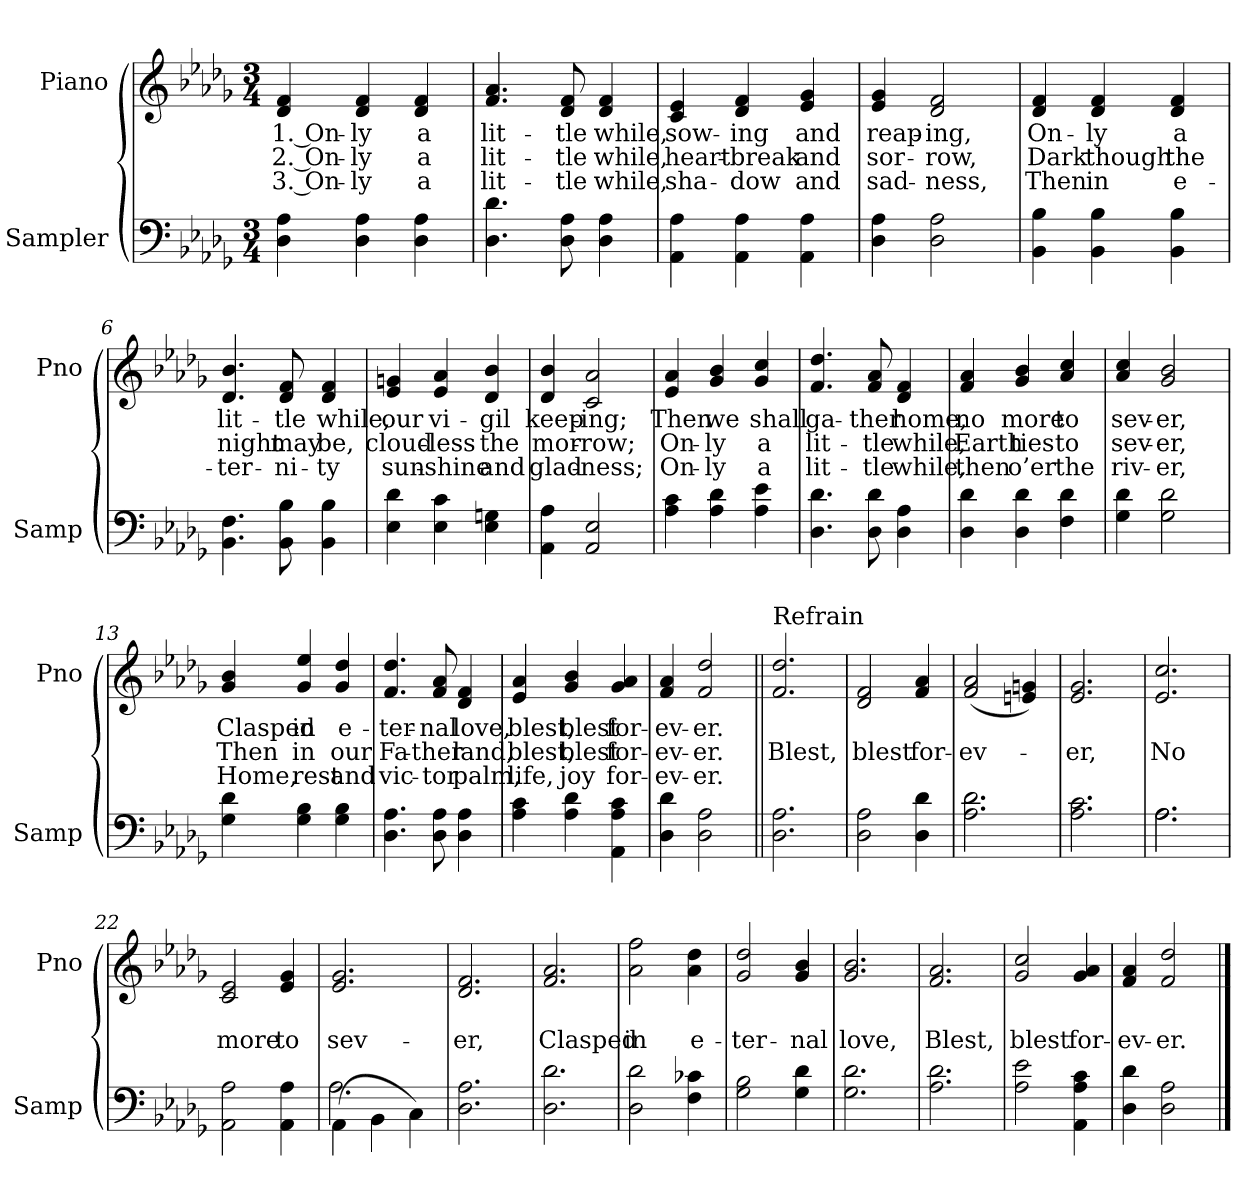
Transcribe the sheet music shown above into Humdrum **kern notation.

**kern	**kern	**text	**text	**text
*part2	*part1	*part1	*part1	*part1
*staff2	*staff1	*staff1	*staff1	*staff1
*I"Sampler	*I"Piano	*	*	*
*I'Samp	*I'Pno	*	*	*
*clefF4	*clefG2	*	*	*
*k[b-e-a-d-g-]	*k[b-e-a-d-g-]	*	*	*
*D-:	*D-:	*	*	*
*M3/4	*M3/4	*	*	*
=1	=1	=1	=1	=1
4D-\ 4A-\	4d-/ 4f/	1. On-	2. On-	3. On-
4D-\ 4A-\	4d-/ 4f/	-ly	-ly	-ly
4D-\ 4A-\	4d-/ 4f/	a	a	a
=2	=2	=2	=2	=2
4.D-\ 4.d-\	4.f/ 4.a-/	lit-	lit-	lit-
8D-\ 8A-\	8d-/ 8f/	-tle	-tle	-tle
4D-\ 4A-\	4d-/ 4f/	while,	while,	while,
=3	=3	=3	=3	=3
4AA-\ 4A-\	4c/ 4e-/	sow-	heart-	sha-
4AA-\ 4A-\	4d-/ 4f/	-ing	-break	-dow
4AA-\ 4A-\	4e-/ 4g-/	and	and	and
=4	=4	=4	=4	=4
4D-\ 4A-\	4e-/ 4g-/	reap-	sor-	sad-
2D-\ 2A-\	2d-/ 2f/	-ing,	-row,	-ness,
=5	=5	=5	=5	=5
4BB-\ 4B-\	4d-/ 4f/	On-	Dark	Then
4BB-\ 4B-\	4d-/ 4f/	-ly	though	in
4BB-\ 4B-\	4d-/ 4f/	a	the	e-
=6	=6	=6	=6	=6
4.BB-\ 4.F\	4.d-/ 4.b-/	lit-	night	-ter-
8BB-\ 8B-\	8d-/ 8f/	-tle	may	-ni-
4BB-\ 4B-\	4d-/ 4f/	while,	be,	-ty
=7	=7	=7	=7	=7
4E-\ 4d-\	4e-/ 4gn/	our	cloud-	sun-
4E-\ 4c\	4e-/ 4a-/	vi-	-less	-shine
4E-\ 4Gn\	4d-/ 4b-/	-gil	the	and
=8	=8	=8	=8	=8
4AA-\ 4A-\	4d-/ 4b-/	keep-	mor-	glad-
2AA-/ 2E-/	2c/ 2a-/	-ing;	-row;	-ness;
=9	=9	=9	=9	=9
4A-\ 4c\	4e-/ 4a-/	Then	On-	On-
4A-\ 4d-\	4g-/ 4b-/	we	-ly	-ly
4A-\ 4e-\	4g-/ 4cc/	shall	a	a
=10	=10	=10	=10	=10
4.D-\ 4.d-\	4.f/ 4.dd-/	ga-	lit-	lit-
8D-\ 8d-\	8f/ 8a-/	-ther	-tle	-tle
4D-\ 4A-\	4d-/ 4f/	home,	while,	while,
=11	=11	=11	=11	=11
4D-\ 4d-\	4f/ 4a-/	no	Earth	then
4D-\ 4d-\	4g-/ 4b-/	more	ties	o’er
4F\ 4d-\	4a-/ 4cc/	to	to	the
=12	=12	=12	=12	=12
4G-\ 4d-\	4a-/ 4cc/	sev-	sev-	riv-
2G-\ 2d-\	2g-/ 2b-/	-er,	-er,	-er,
=13	=13	=13	=13	=13
4G-\ 4d-\	4g-/ 4b-/	Clasped	Then	Home,
4G-\ 4B-\	4g-/ 4ee-/	in	in	rest
4G-\ 4B-\	4g-/ 4dd-/	e-	our	and
=14	=14	=14	=14	=14
4.D-\ 4.A-\	4.f/ 4.dd-/	-ter-	Fa-	vic-
8D-\ 8A-\	8f/ 8a-/	-nal	-ther	-tor
4D-\ 4A-\	4d-/ 4f/	love,	land,	palm,
=15	=15	=15	=15	=15
4A-\ 4c\	4e-/ 4a-/	blest,	blest,	life,
4A-\ 4d-\	4g-/ 4b-/	blest	blest	joy
4AA-\ 4A-\ 4c\	4g-/ 4a-/	for-	for-	for-
=16	=16	=16	=16	=16
4D-\ 4d-\	4f/ 4a-/	-ev-	-ev-	-ev-
2D-\ 2A-\	2f/ 2dd-/	-er.	-er.	-er.
=17||	=17||	=17||	=17||	=17||
!	!LO:TX:t=Refrain	!	!	!
2.D-\ 2.A-\	2.f/ 2.dd-/	.	Blest,	.
=18	=18	=18	=18	=18
2D-\ 2A-\	2d-/ 2f/	.	blest	.
4D-\ 4d-\	4f/ 4a-/	.	for-	.
=19	=19	=19	=19	=19
2.A-\ 2.d-\	(2f/ 2a-/	.	-ev-	.
.	4en/ 4gn/)	.	.	.
=20	=20	=20	=20	=20
2.A-\ 2.c\	2.e-/ 2.g-/	.	-er,	.
=21	=21	=21	=21	=21
*^	*	*	*	*
2.A-\	2.A-	2.e-/ 2.cc/	.	No	.
*v	*v	*	*	*	*
=22	=22	=22	=22	=22
2AA-\ 2A-\	2c/ 2e-/	.	more	.
4AA-\ 4A-\	4e-/ 4g-/	.	to	.
=23	=23	=23	=23	=23
*^	*	*	*	*
(4AA-\	2.A-	2.e-/ 2.g-/	.	sev-	.
4BB-\	.	.	.	.	.
4C\)	.	.	.	.	.
*v	*v	*	*	*	*
=24	=24	=24	=24	=24
2.D-\ 2.A-\	2.d-/ 2.f/	.	-er,	.
=25	=25	=25	=25	=25
2.D-\ 2.d-\	2.f/ 2.a-/	.	Clasped	.
=26	=26	=26	=26	=26
2D-\ 2d-\	2a-\ 2ff\	.	in	.
4F\ 4c-X\	4a-\ 4dd-\	.	e-	.
=27	=27	=27	=27	=27
2G-\ 2B-\	2g-/ 2dd-/	.	-ter-	.
4G-\ 4d-\	4g-/ 4b-/	.	-nal	.
=28	=28	=28	=28	=28
2.G-\ 2.d-\	2.g-/ 2.b-/	.	love,	.
=29	=29	=29	=29	=29
2.A-\ 2.d-\	2.f/ 2.a-/	.	Blest,	.
=30	=30	=30	=30	=30
2A-\ 2e-\	2g-/ 2cc/	.	blest	.
4AA-\ 4A-\ 4c\	4g-/ 4a-/	.	for-	.
=31	=31	=31	=31	=31
4D-\ 4d-\	4f/ 4a-/	.	-ev-	.
2D-\ 2A-\	2f/ 2dd-/	.	-er.	.
==	==	==	==	==
*-	*-	*-	*-	*-
